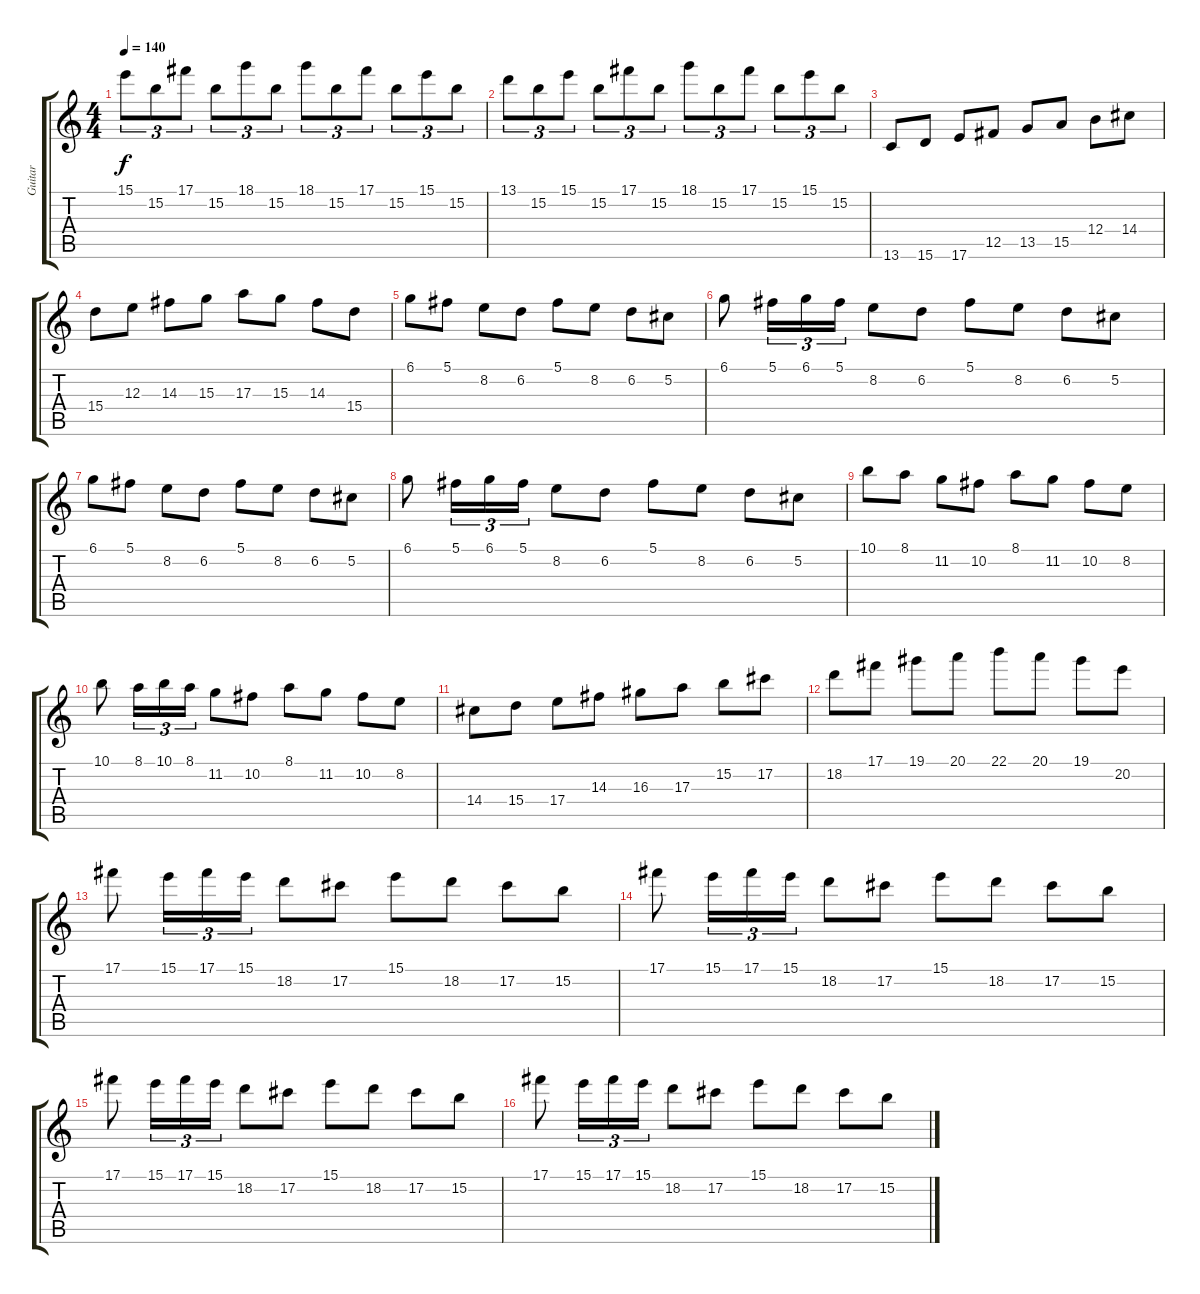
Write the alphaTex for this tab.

\track ("Guitar" "Guitar") {instrument distortionguitar}
\staff {score tabs}
\tuning (Db4 Ab3 E3 B2 Gb2 B1) {hide}
\ts (4 4)
\tempo 140
\clef g2
\ks c
15.1.8{tu (3 2) dy f} 15.2.8{tu (3 2)} 17.1.8{tu (3 2)} 15.2.8{tu (3 2)} 18.1.8{tu (3 2)} 15.2.8{tu (3 2)} 18.1.8{tu (3 2)} 15.2.8{tu (3 2)} 17.1.8{tu (3 2)} 15.2.8{tu (3 2)} 15.1.8{tu (3 2)} 15.2.8{tu (3 2)} |
13.1.8{tu (3 2)} 15.2.8{tu (3 2)} 15.1.8{tu (3 2)} 15.2.8{tu (3 2)} 17.1.8{tu (3 2)} 15.2.8{tu (3 2)} 18.1.8{tu (3 2)} 15.2.8{tu (3 2)} 17.1.8{tu (3 2)} 15.2.8{tu (3 2)} 15.1.8{tu (3 2)} 15.2.8{tu (3 2)} |
13.6.8 15.6.8 17.6.8 12.5.8 13.5.8 15.5.8 12.4.8 14.4.8 |
15.4.8 12.3.8 14.3.8 15.3.8 17.3.8 15.3.8 14.3.8 15.4.8 |
6.1.8 5.1.8 8.2.8 6.2.8 5.1.8 8.2.8 6.2.8 5.2.8 |
6.1.8 5.1.16{tu (3 2)} 6.1.16{tu (3 2)} 5.1.16{tu (3 2)} 8.2.8 6.2.8 5.1.8 8.2.8 6.2.8 5.2.8 |
6.1.8 5.1.8 8.2.8 6.2.8 5.1.8 8.2.8 6.2.8 5.2.8 |
6.1.8 5.1.16{tu (3 2)} 6.1.16{tu (3 2)} 5.1.16{tu (3 2)} 8.2.8 6.2.8 5.1.8 8.2.8 6.2.8 5.2.8 |
10.1.8 8.1.8 11.2.8 10.2.8 8.1.8 11.2.8 10.2.8 8.2.8 |
10.1.8 8.1.16{tu (3 2)} 10.1.16{tu (3 2)} 8.1.16{tu (3 2)} 11.2.8 10.2.8 8.1.8 11.2.8 10.2.8 8.2.8 |
14.4.8 15.4.8 17.4.8 14.3.8 16.3.8 17.3.8 15.2.8 17.2.8 |
18.2.8 17.1.8 19.1.8 20.1.8 22.1.8 20.1.8 19.1.8 20.2.8 |
17.1.8 15.1.16{tu (3 2)} 17.1.16{tu (3 2)} 15.1.16{tu (3 2)} 18.2.8 17.2.8 15.1.8 18.2.8 17.2.8 15.2.8 |
17.1.8 15.1.16{tu (3 2)} 17.1.16{tu (3 2)} 15.1.16{tu (3 2)} 18.2.8 17.2.8 15.1.8 18.2.8 17.2.8 15.2.8 |
17.1.8 15.1.16{tu (3 2)} 17.1.16{tu (3 2)} 15.1.16{tu (3 2)} 18.2.8 17.2.8 15.1.8 18.2.8 17.2.8 15.2.8 |
17.1.8 15.1.16{tu (3 2)} 17.1.16{tu (3 2)} 15.1.16{tu (3 2)} 18.2.8 17.2.8 15.1.8 18.2.8 17.2.8 15.2.8
